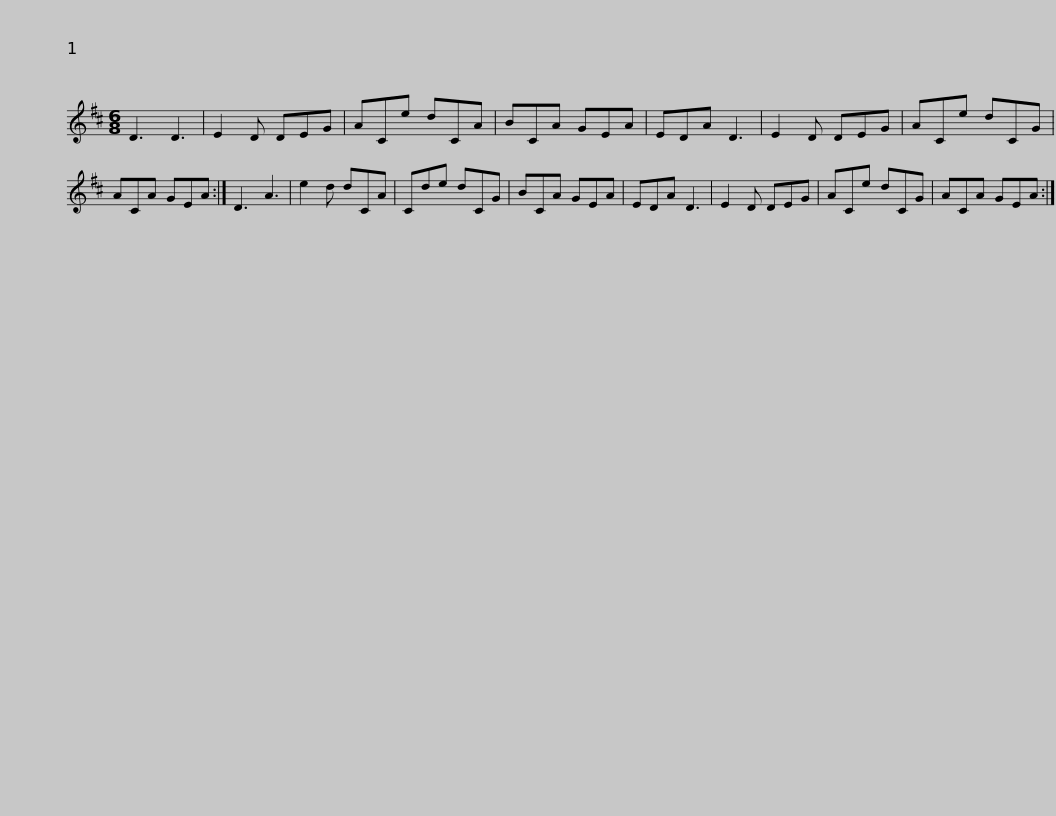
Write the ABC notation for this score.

X:1
L:1/8
M:6/8
I:linebreak $
K:D
V:1 treble
V:1
 D3 D3 | E2 D DEG | ACe dCA | BCA GEA | EDA D3 | %5
 E2 D DEG | ACe dCG | ACA GEA :|$ D3 A3 | e2 d dCA | %10
 Cde dCG | BCA GEA | EDA D3 | E2 D DEG | ACe dCG | %15
 ACA GEA :| %16
